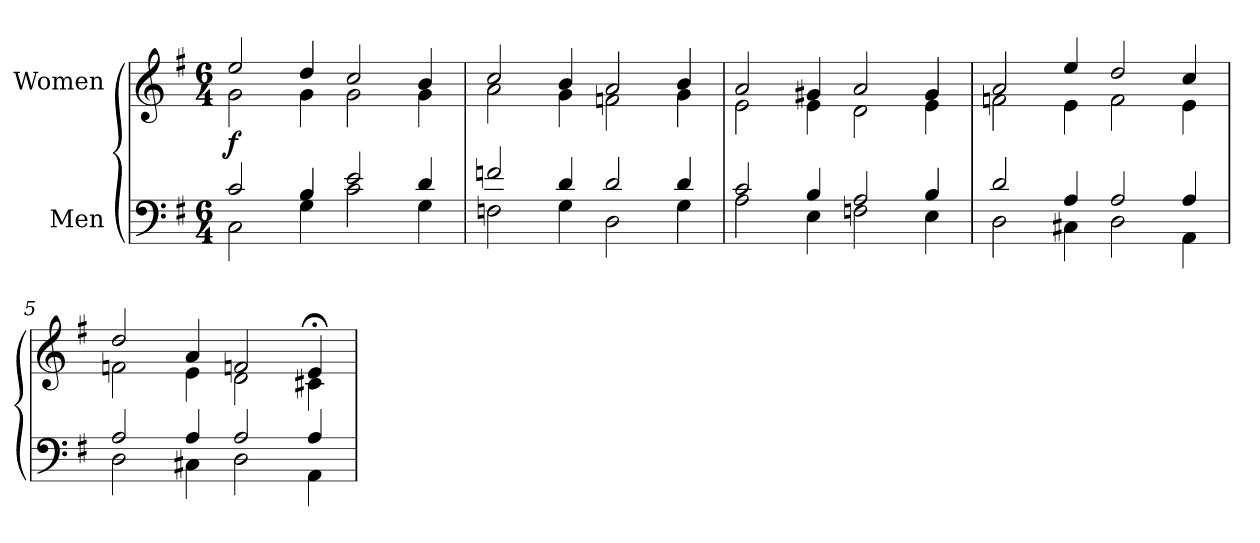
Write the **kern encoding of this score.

**kern	**kern	**dynam
*part2	*part1	*part1
*staff2	*staff1	*staff1
*I"Men	*I"Women	*
*clefF4	*clefG2	*
*k[f#]	*k[f#]	*
*M6/4	*M6/4	*
*MM90	*MM90	*
=1	=1	=1
*^	*^	*
!	!	!	!	!LO:DY:b
2c/	2C\	2ee/	2g\	f
4B/	4G\	4dd/	4g\	.
2e/	2c\	2cc/	2g\	.
4d/	4G\	4b/	4g\	.
=2	=2	=2	=2	=2
2fn/	2Fn\	2cc/	2a\	.
4d/	4G\	4b/	4g\	.
2d/	2D\	2a/	2fn\	.
4d/	4G\	4b/	4g\	.
=3	=3	=3	=3	=3
2c/	2A\	2a/	2e\	.
4B/	4E\	4g#X/	4e\	.
2A/	2Fn\	2a/	2d\	.
4B/	4E\	4g#/	4e\	.
=4	=4	=4	=4	=4
2d/	2D\	2a/	2fn\	.
4A/	4C#X\	4ee/	4e\	.
2A/	2D\	2dd/	2f\	.
4A/	4AA\	4cc/	4e\	.
=5	=5	=5	=5	=5
2A/	2D\	2dd/	2fn\	.
4A/	4C#X\	4a/	4e\	.
2A/	2D\	2fn/	2d\	.
4A/	4AA\	4e;</	4c#X\	.
*v	*v	*	*	*
*	*v	*v	*
=	=	=
*-	*-	*-
